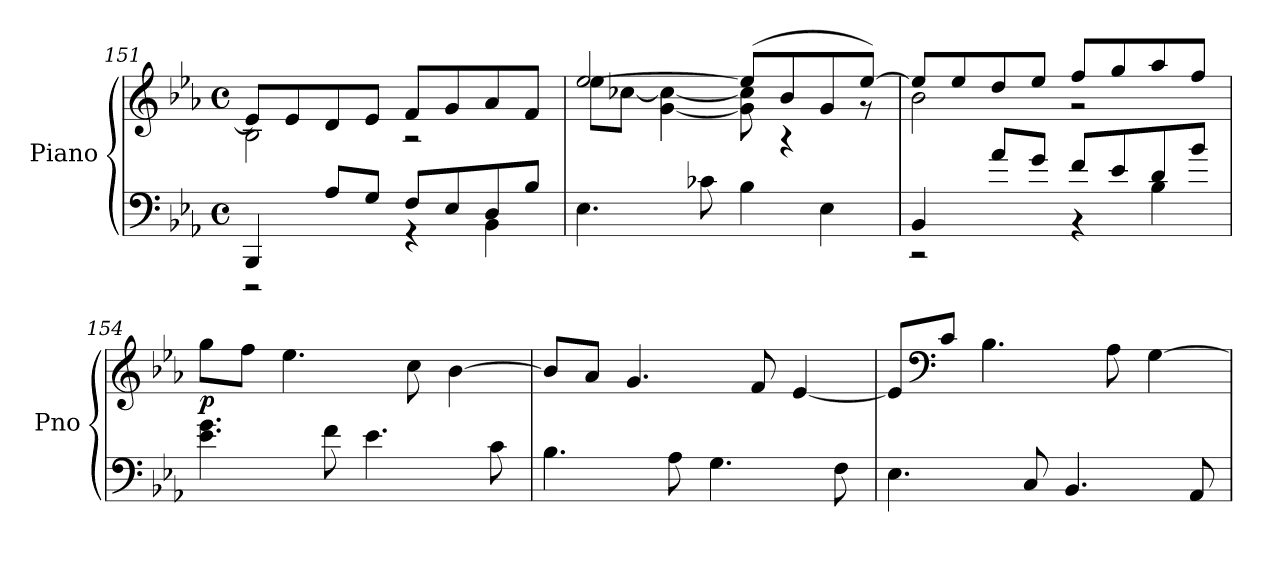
**kern	**kern	**dynam
*part1	*part1	*part1
*staff2	*staff1	*staff1/2
*I"Piano	*	*
*I'Pno	*	*
*clefF4	*clefG2	*
*k[b-e-a-]	*k[b-e-a-]	*
*M4/4	*M4/4	*
*met(c)	*met(c)	*
=151	=151	=151
*^	*^	*
4BBB-/	2r	8e-/L]	2B-\	.
.	.	8e-/	.	.
8A-/L	.	8d/	.	.
8G/J	.	8e-/J	.	.
8F/L	4r	8f/L	2r	.
8E-/	.	8g/	.	.
8D/	4BB-\	8a-/	.	.
8B-/J	.	8f/J	.	.
*v	*v	*	*	*
!!LO:LB:g=z	!!
=152	=152	=152	=152
4.E-\	[2ee-/	8ee-\L	.
.	.	[8cc-X\J	.
.	.	[4g\ 4cc-\_	.
8c-X\	.	.	.
4B-\	(>8ee-/L]	8g\] 8cc-\]	.
.	8b-/	4r	.
4E-\	8g/	.	.
.	[8ee-/J)	8r	.
=153	=153	=153	=153
*^	*	*	*
4BB-/	2r	8ee-/L]	2b-\	.
.	.	8ee-/	.	.
8a-/L	.	8dd/	.	.
8g/J	.	8ee-/J	.	.
8f/L	4r	8ff/L	2r	.
8e-/	.	8gg/	.	.
8d/	4B-\	8aa-/	.	.
8b-/J	.	8ff/J	.	.
*v	*v	*	*	*
*	*v	*v	*
=154	=154	=154
!	!	!LO:DY:b
4.e-\ 4.g\	8gg\L	p
.	8ff\J	.
.	4.ee-\	.
8f\	.	.
4.e-\	.	.
.	8cc\	.
.	[4b-\	.
8c\	.	.
=155	=155	=155
4.B-\	8b-/L]	.
.	8a-/J	.
.	4.g/	.
8A-\	.	.
4.G\	.	.
.	8f/	.
.	[4e-/	.
8F\	.	.
!!LO:LB:g=z
=156	=156	=156
4.E-\	8e-/L]	.
*	*clefF4	*
.	8c/J	.
.	4.B-\	.
8C/	.	.
4.BB-/	.	.
.	8A-\	.
.	[4G\	.
8AA-/	.	.
=	=	=
*-	*-	*-
